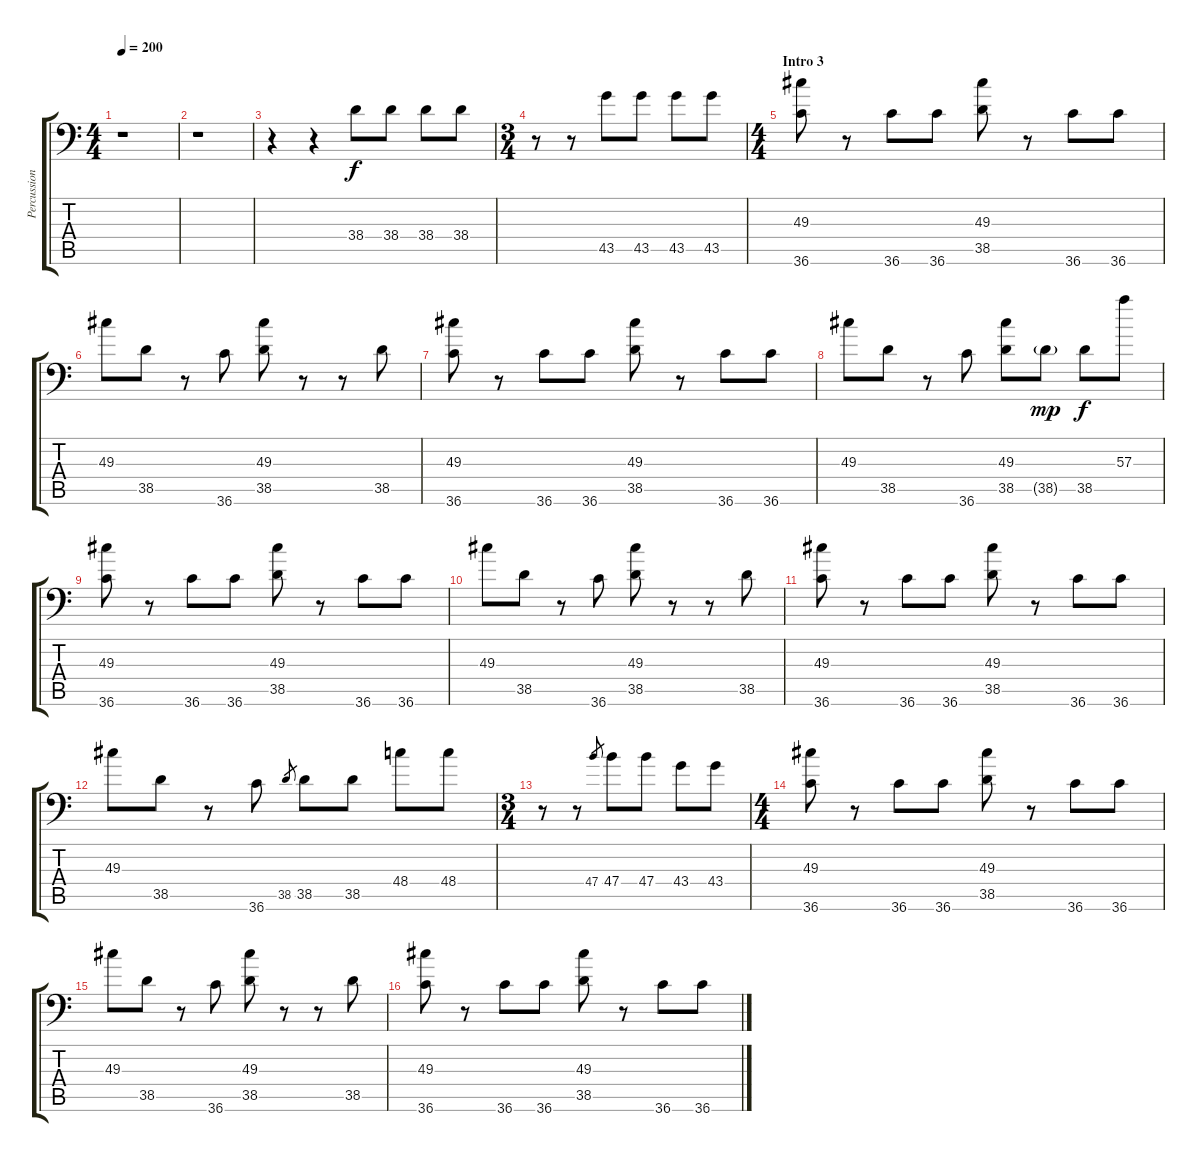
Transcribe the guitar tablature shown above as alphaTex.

\track ("Percussion" "Percussion") {instrument acousticgrandpiano}
\staff {score tabs}
\tuning (C-1 C-1 C-1 C-1 C-1 C-1) {hide}
\ts (4 4)
\tempo 200
\clef f4
\ks c
r.1{dy f} |
r.1 |
r.4 r.4 38.4.8 38.4.8 38.4.8 38.4.8 |
\ts (3 4)
r.8 r.8 43.5.8 43.5.8 43.5.8 43.5.8 |
\ts (4 4)
\section ("" "Intro 3")
(49.3 36.6).8 r.8 36.6.8 36.6.8 (49.3 38.5).8 r.8 36.6.8 36.6.8 |
49.3.8 38.5.8 r.8 36.6.8 (49.3 38.5).8 r.8 r.8 38.5.8 |
(49.3 36.6).8 r.8 36.6.8 36.6.8 (49.3 38.5).8 r.8 36.6.8 36.6.8 |
49.3.8 38.5.8 r.8 36.6.8 (49.3 38.5).8 38.5{g}.8{dy mp} 38.5.8{dy f} 57.3.8 |
(49.3 36.6).8 r.8 36.6.8 36.6.8 (49.3 38.5).8 r.8 36.6.8 36.6.8 |
49.3.8 38.5.8 r.8 36.6.8 (49.3 38.5).8 r.8 r.8 38.5.8 |
(49.3 36.6).8 r.8 36.6.8 36.6.8 (49.3 38.5).8 r.8 36.6.8 36.6.8 |
49.3.8 38.5.8 r.8 36.6.8 38.5.8{gr} 38.5.8 38.5.8 48.4.8 48.4.8 |
\ts (3 4)
r.8 r.8 47.4.8{gr} 47.4.8 47.4.8 43.4.8 43.4.8 |
\ts (4 4)
(49.3 36.6).8 r.8 36.6.8 36.6.8 (49.3 38.5).8 r.8 36.6.8 36.6.8 |
49.3.8 38.5.8 r.8 36.6.8 (49.3 38.5).8 r.8 r.8 38.5.8 |
(49.3 36.6).8 r.8 36.6.8 36.6.8 (49.3 38.5).8 r.8 36.6.8 36.6.8
